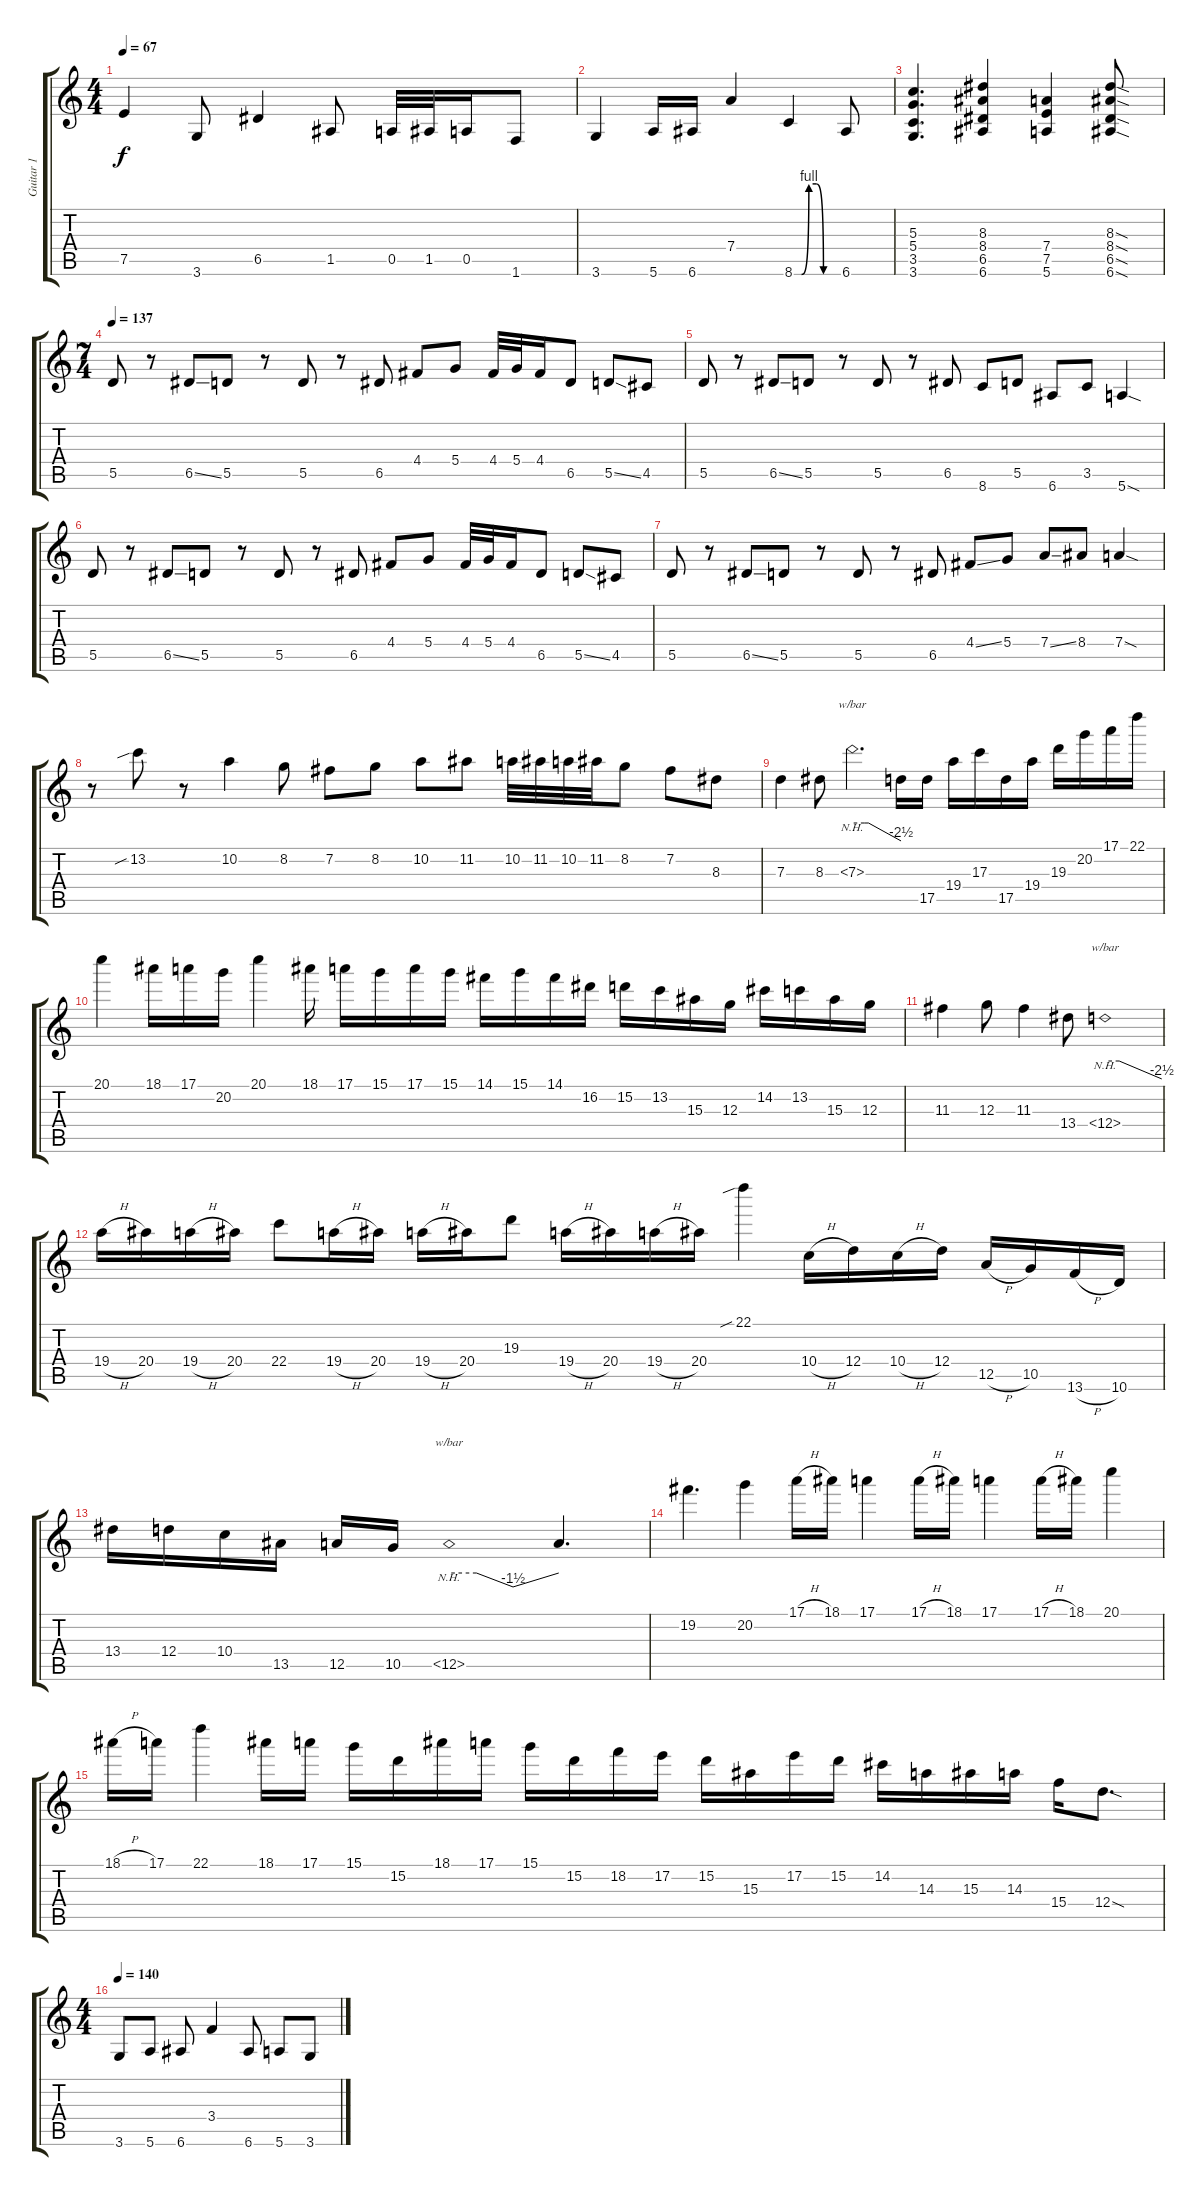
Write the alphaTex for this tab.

\track ("Guitar 1" "Guitar 1") {instrument distortionguitar}
\staff {score tabs}
\tuning (E4 B3 G3 D3 A2 E2) {hide}
\ts (4 4)
\tempo 67
\clef g2
\ks c
7.5.4{dy f} 3.6.8 6.5.4 1.5.8 0.5.32 1.5.32 0.5.16 1.6.8 |
3.6.4 5.6.16 6.6.16 7.4.4 8.6{be (custom 0 0 10 0 20 4 30 4 40 0 60 0)}.4 6.6.8 |
(5.3 5.4 3.5 3.6).4{d} (8.3 8.4 6.5 6.6).4 (7.4 7.5 5.6).4 (8.3{sod} 8.4{sod} 6.5{sod} 6.6{sod}).8 |
\ts (7 4)
\tempo 137
5.5.8 r.8 6.5{ss}.8 5.5.8 r.8 5.5.8 r.8 6.5.8 4.4.8 5.4.8 4.4.32 5.4.32 4.4.16 6.5.8 5.5{ss}.8 4.5.8 |
5.5.8 r.8 6.5{ss}.8 5.5.8 r.8 5.5.8 r.8 6.5.8 8.6.8 5.5.8 6.6.8 3.5.8 5.6{sod}.4 |
5.5.8 r.8 6.5{ss}.8 5.5.8 r.8 5.5.8 r.8 6.5.8 4.4.8 5.4.8 4.4.32 5.4.32 4.4.16 6.5.8 5.5{ss}.8 4.5.8 |
5.5.8 r.8 6.5{ss}.8 5.5.8 r.8 5.5.8 r.8 6.5.8 4.4{ss}.8 5.4.8 7.4{ss}.8 8.4.8 7.4{sod}.4 |
r.8{instrument distortionguitar} 13.2{sib}.8 r.8 10.2.4 8.2.8 7.2.8 8.2.8 10.2.8 11.2.8 10.2.32 11.2.32 10.2.32 11.2.32 8.2.8 7.2.8 8.3.8 |
7.3.4 8.3.8 7.3{nh}.2{d tbe (custom default 0 0 15 0 20 0 60 -10)} 7.3{t}.16 17.5.16 19.4.16 17.3.16 17.5.16 19.4.16 19.3.16 20.2.16 17.1.16 22.1.16 |
20.1.4 18.1.16 17.1.16 20.2.16 20.1.4 18.1.16 17.1.16 15.1.16 17.1.16 15.1.16 14.1.16 15.1.16 14.1.16 16.2.16 15.2.16 13.2.16 15.3.16 12.3.16 14.2.16 13.2.16 15.3.16 12.3.16 |
11.3.4 12.3.8 11.3.4 13.4.8 12.4{nh}.1{tbe (custom default 0 0 15 0 60 -10)} |
19.4{h}.16 20.4.16 19.4{h}.16 20.4.16 22.4.8 19.4{h}.16 20.4.16 19.4{h}.16 20.4.16 19.3.8 19.4{h}.16 20.4.16 19.4{h}.16 20.4.16 22.1{sib}.4 10.4{h}.16 12.4.16 10.4{h}.16 12.4.16 12.5{h}.16 10.5.16 13.6{h}.16 10.6.16 |
13.4.16 12.4.16 10.4.16 13.5.16 12.5.16 10.5.16 12.5{nh}.1{tbe (custom default 0 0 15 0 35 -6 60 0)} 12.5{t}.4{d} |
19.2.4{d} 20.2.4 17.1{h}.16 18.1.16 17.1.4 17.1{h}.16 18.1.16 17.1.4 17.1{h}.16 18.1.16 20.1.4 |
18.1{h}.16 17.1.16 22.1.4 18.1.16 17.1.16 15.1.16 15.2.16 18.1.16 17.1.16 15.1.16 15.2.16 18.2.16 17.2.16 15.2.16 15.3.16 17.2.16 15.2.16 14.2.16 14.3.16 15.3.16 14.3.16 15.4.16 12.4{sod}.8{d} |
\ts (4 4)
\tempo 140
3.6.8{volume 16 instrument distortionguitar} 5.6.8 6.6.8 3.4.4 6.6.8 5.6.8 3.6.8
